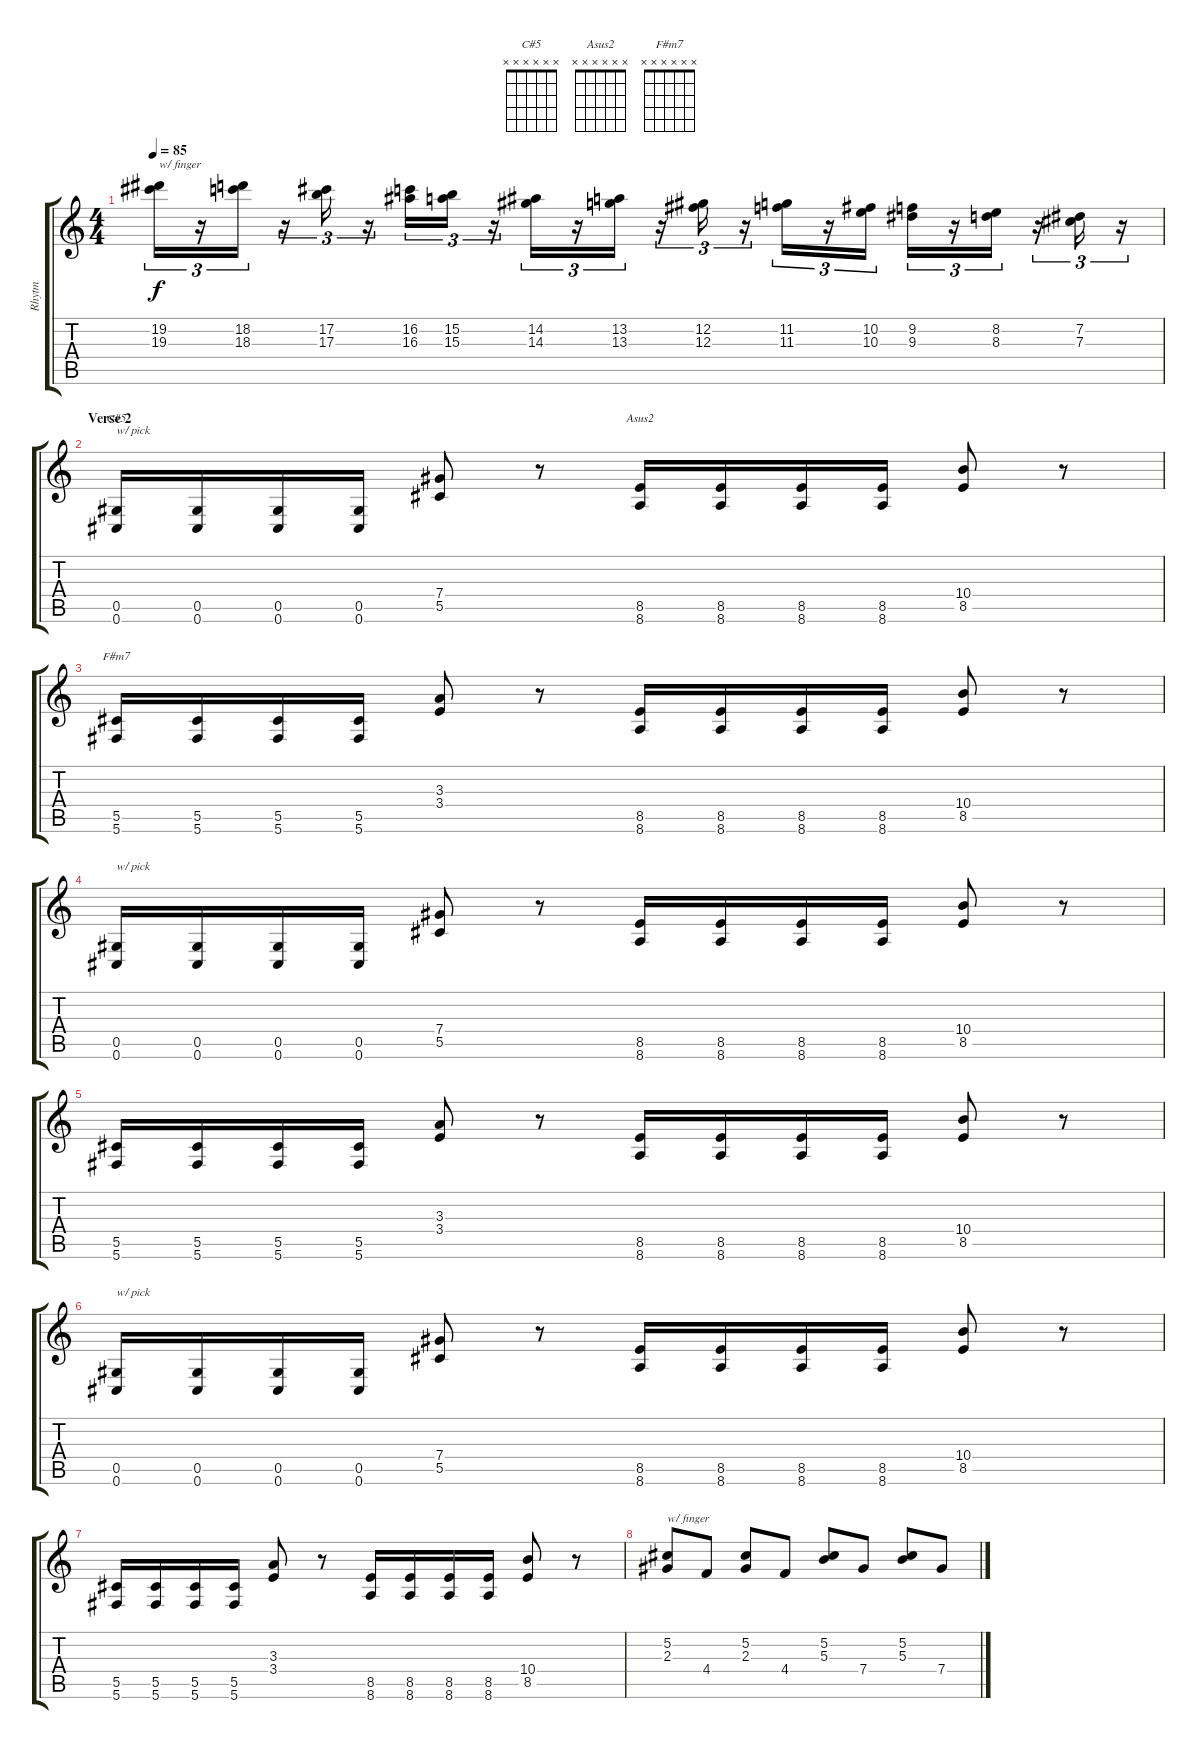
\track ("Rhytm" "Rhytm") {instrument distortionguitar}
\staff {score tabs}
\tuning (Db4 Ab3 Gb3 Db3 Ab2 Db2) {hide}
\chord ("C#5" x x x x x x)
\chord ("Asus2" x x x x x x)
\chord ("F#m7" x x x x x x)
\ts (4 4)
\tempo 85
\clef g2
\ks c
(19.2 19.3).16{tu (3 2) txt "w/ finger" dy f} r.16{tu (3 2)} (18.2 18.3).16{tu (3 2)} r.16{tu (3 2)} (17.2 17.3).16{tu (3 2)} r.16{tu (3 2)} (16.2 16.3).16{tu (3 2)} (15.2 15.3).16{tu (3 2)} r.16{tu (3 2)} (14.2 14.3).16{tu (3 2)} r.16{tu (3 2)} (13.2 13.3).16{tu (3 2)} r.16{tu (3 2)} (12.2 12.3).16{tu (3 2)} r.16{tu (3 2)} (11.2 11.3).16{tu (3 2)} r.16{tu (3 2)} (10.2 10.3).16{tu (3 2)} (9.2 9.3).16{tu (3 2)} r.16{tu (3 2)} (8.2 8.3).16{tu (3 2)} r.16{tu (3 2)} (7.2 7.3).16{tu (3 2)} r.16{tu (3 2)} |
\section ("" "Verse 2")
(0.5 0.6).16{ch "C#5" txt "w/ pick"} (0.5 0.6).16 (0.5 0.6).16 (0.5 0.6).16 (7.4 5.5).8 r.8 (8.5 8.6).16{ch "Asus2"} (8.5 8.6).16 (8.5 8.6).16 (8.5 8.6).16 (10.4 8.5).8 r.8 |
(5.5 5.6).16{ch "F#m7"} (5.5 5.6).16 (5.5 5.6).16 (5.5 5.6).16 (3.3 3.4).8 r.8 (8.5 8.6).16 (8.5 8.6).16 (8.5 8.6).16 (8.5 8.6).16 (10.4 8.5).8 r.8 |
(0.5 0.6).16{txt "w/ pick"} (0.5 0.6).16 (0.5 0.6).16 (0.5 0.6).16 (7.4 5.5).8 r.8 (8.5 8.6).16 (8.5 8.6).16 (8.5 8.6).16 (8.5 8.6).16 (10.4 8.5).8 r.8 |
(5.5 5.6).16 (5.5 5.6).16 (5.5 5.6).16 (5.5 5.6).16 (3.3 3.4).8 r.8 (8.5 8.6).16 (8.5 8.6).16 (8.5 8.6).16 (8.5 8.6).16 (10.4 8.5).8 r.8 |
(0.5 0.6).16{txt "w/ pick"} (0.5 0.6).16 (0.5 0.6).16 (0.5 0.6).16 (7.4 5.5).8 r.8 (8.5 8.6).16 (8.5 8.6).16 (8.5 8.6).16 (8.5 8.6).16 (10.4 8.5).8 r.8 |
(5.5 5.6).16 (5.5 5.6).16 (5.5 5.6).16 (5.5 5.6).16 (3.3 3.4).8 r.8 (8.5 8.6).16 (8.5 8.6).16 (8.5 8.6).16 (8.5 8.6).16 (10.4 8.5).8 r.8 |
(5.2 2.3).8{txt "w/ finger"} 4.4.8 (5.2 2.3).8 4.4.8 (5.2 5.3).8 7.4.8 (5.2 5.3).8 7.4.8
